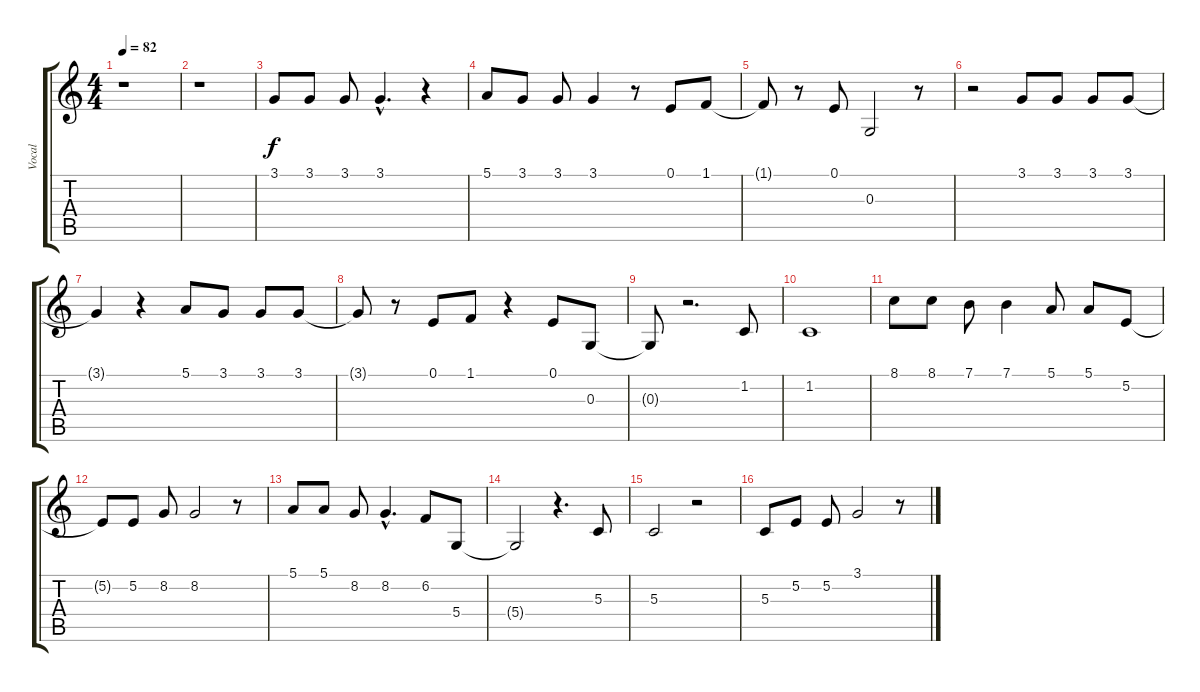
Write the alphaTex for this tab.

\track ("Vocal" "Vocal") {instrument lead1square}
\staff {score tabs}
\tuning (E4 B3 G3 D3 A2 E2) {hide}
\ts (4 4)
\tempo 82
\clef g2
\ks c
r.1{dy f} |
r.1 |
3.1.8{txt " "} 3.1.8{txt " "} 3.1.8{txt " "} 3.1{hac}.4{d txt " "} r.4 |
5.1.8{txt " "} 3.1.8 3.1.8 3.1.4 r.8 0.1.8{txt " "} 1.1.8 |
1.1{t}.8 r.8 0.1.8{txt " "} 0.3.2 r.8 |
r.2 3.1.8{txt " "} 3.1.8 3.1.8 3.1.8 |
3.1{t}.4 r.4 5.1.8{txt " "} 3.1.8 3.1.8 3.1.8 |
3.1{t}.8 r.8 0.1.8{txt " "} 1.1.8 r.4 0.1.8{txt " "} 0.3.8 |
0.3{t}.8 r.2{d} 1.2.8{txt " "} |
1.2.1 |
8.1.8{txt " "} 8.1.8 7.1.8 7.1.4 5.1.8 5.1.8 5.2.8 |
5.2{t}.8 5.2.8 8.2.8 8.2.2 r.8 |
5.1.8{txt " "} 5.1.8 8.2.8 8.2{hac}.4{d} 6.2.8 5.4.8 |
5.4{t}.2 r.4{d} 5.3.8{txt " "} |
5.3.2 r.2 |
5.3.8{txt " "} 5.2.8 5.2.8 3.1.2 r.8
